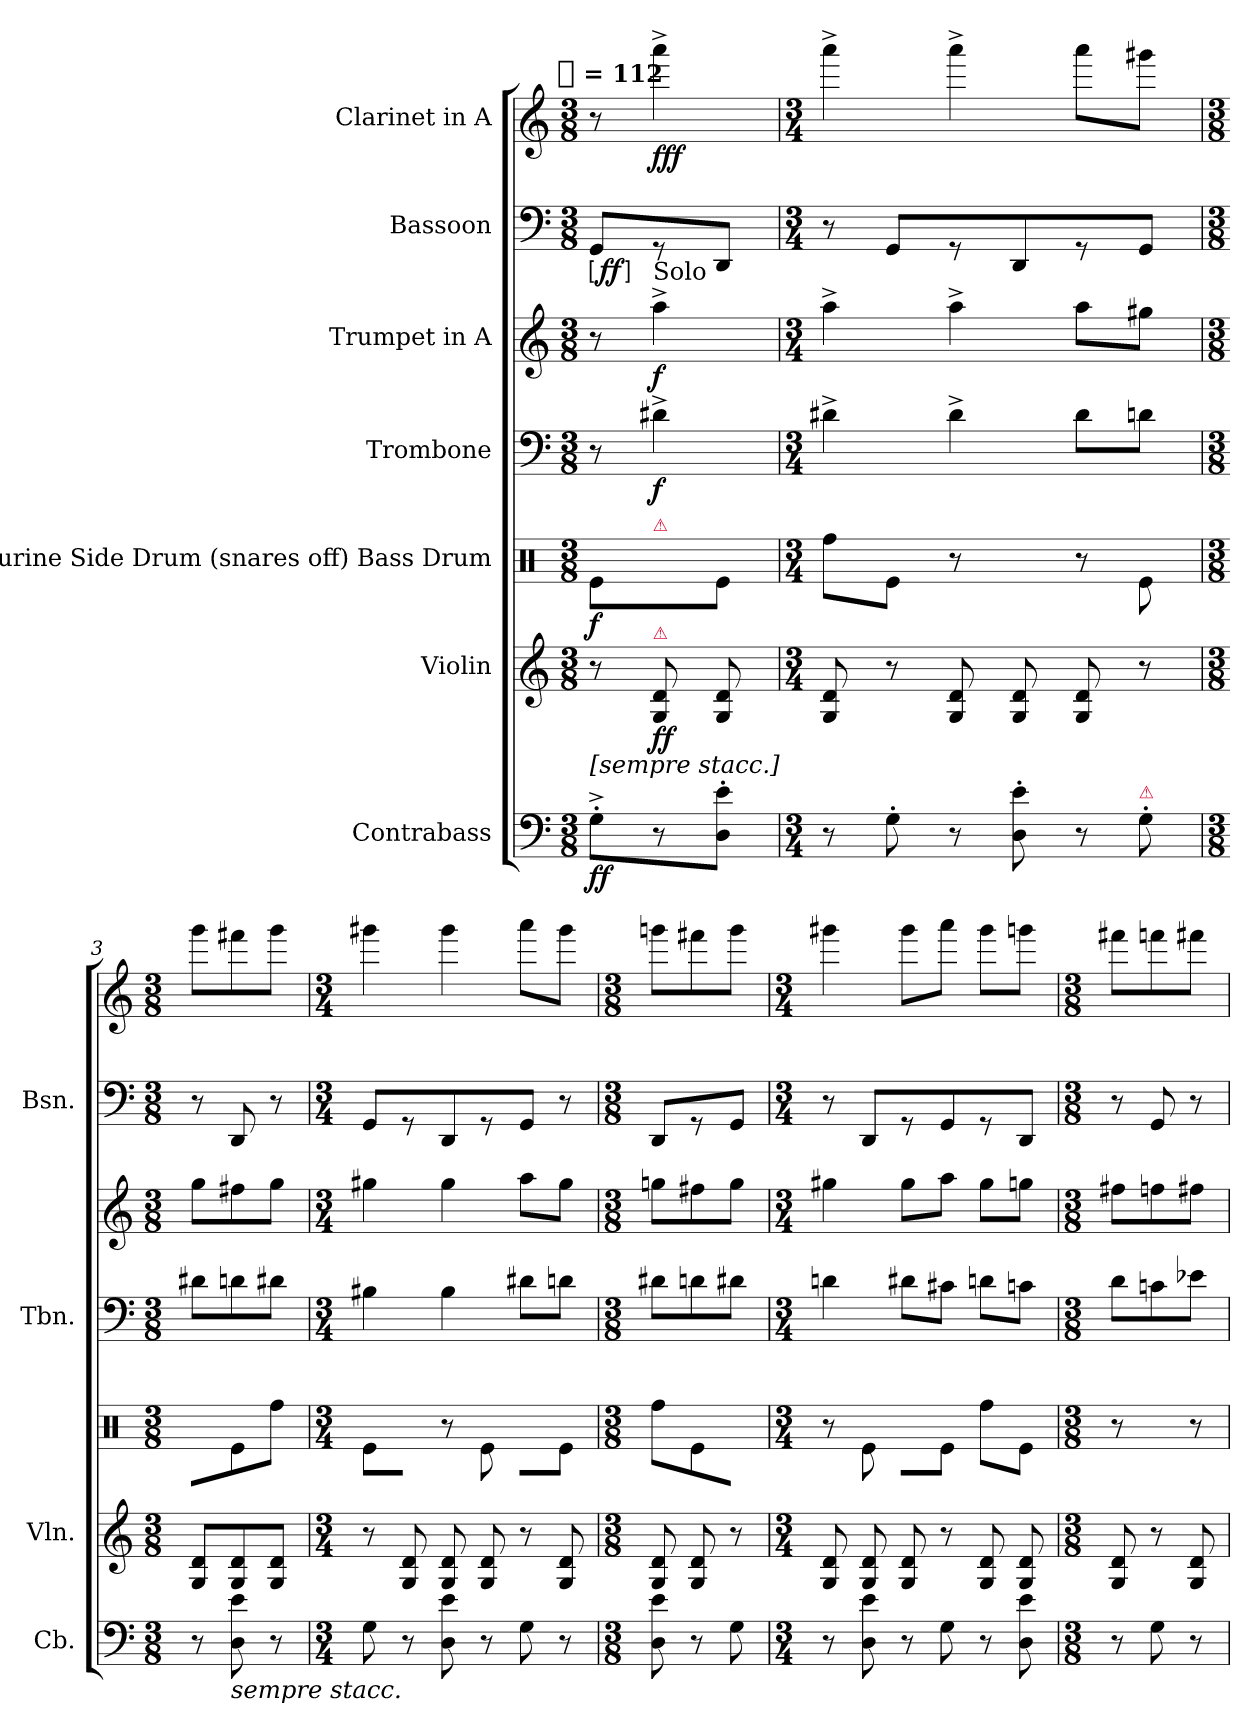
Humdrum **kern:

**kern	**dynam	**kern	**dynam	**kern	**dynam	**kern	**dynam	**kern	**dynam	**kern	**dynam	**kern	**dynam
*part7	*part7	*part6	*part6	*part5	*part5	*part4	*part4	*part3	*part3	*part2	*part2	*part1	*part1
*staff7	*staff7	*staff6	*staff6	*staff5	*staff5	*staff4	*staff4	*staff3	*staff3	*staff2	*staff2	*staff1	*staff1
*I"Contrabass	*	*I"Violin	*	*I"Tambourine Side Drum (snares off) Bass Drum	*	*I"Trombone	*	*I"Trumpet in A	*	*I"Bassoon	*	*I"Clarinet in A	*
*I'Cb.	*	*I'Vln.	*	*	*	*I'Tbn.	*	*	*	*I'Bsn.	*	*	*
*clefF4	*	*clefG2	*	*clefX	*	*clefF4	*	*clefG2	*	*clefF4	*	*clefG2	*
*	*	*	*	*	*	*	*	*ITrd2c3	*	*	*	*ITrd2c3	*
*k[]	*	*k[]	*	*k[]	*	*k[]	*	*k[f#c#g#]	*	*k[]	*	*k[f#c#g#]	*
!!LO:TX:omd:t=[quarter] = 112
*M3/8	*	*M3/8	*	*M3/8	*	*M3/8	*	*M3/8	*	*M3/8	*	*M3/8	*
*MM112	*	*MM112	*	*MM112	*	*MM112	*	*MM112	*	*MM112	*	*MM112	*
=1	=1	=1	=1	=1	=1	=1	=1	=1	=1	=1	=1	=1	=1
!	!	!LO:TX:b:i:t=[sempre stacc.]	!	!	!	!	!	!	!	!	!	!	!
!	!	!	!	!	!	!	!	!	!	!	!LO:DY:ed=brack	!	!
8G'^L	ff	8r	.	8Re\L	f	8r	.	8r	.	8GGL	ff	8r	.
!	!	!	!	!	!	!	!	!LO:TX:a:t=Solo	!	!	!	!	!
!	!	!	!	!LO:TX:a:color=crimson:t=⚠	!	!	!	!	!	!	!	!	!
!	!	!LO:TX:a:color=crimson:t=⚠	!	!	!	!	!	!	!	!	!	!	!
8r	.	8G 8d	ff	8R\	.	4d#X^	f	4ff#^	f	8r	.	4fff#^	fff
8D' 8e'J	.	8G 8d	.	8Re\J	.	.	.	.	.	8DDJ	.	.	.
=2	=2	=2	=2	=2	=2	=2	=2	=2	=2	=2	=2	=2	=2
*M3/4	*	*M3/4	*	*M3/4	*	*M3/4	*	*M3/4	*	*M3/4	*	*M3/4	*
8r	.	8G 8d	.	8Rff\L	.	4d#X^	.	4ff#^	.	8r	.	4fff#^	.
8G'	.	8r	.	8Re\J	.	.	.	.	.	8GGL	.	.	.
8r	.	8G 8d	.	8r	.	4d#^	.	4ff#^	.	8r	.	4fff#^	.
8D' 8e'	.	8G 8d	.	8R\	.	.	.	.	.	8DD	.	.	.
8r	.	8G 8d	.	8r	.	8d#L	.	8ff#L	.	8r	.	8fff#L	.
!LO:TX:a:color=crimson:t=⚠	!	!	!	!	!	!	!	!	!	!	!	!	!
8G'	.	8r	.	8Re\	.	8dnJ	.	8ee#XJ	.	8GGJ	.	8eee#XJ	.
=3	=3	=3	=3	=3	=3	=3	=3	=3	=3	=3	=3	=3	=3
*M3/8	*	*M3/8	*	*M3/8	*	*M3/8	*	*M3/8	*	*M3/8	*	*M3/8	*
8r	.	8G 8dL	.	8R\L	.	8d#XL	.	8eeL	.	8r	.	8eeeL	.
!LO:TX:b:i:t=sempre stacc.	!	!	!	!	!	!	!	!	!	!	!	!	!
8D 8e	.	8G 8d	.	8Re\	.	8dn	.	8dd#X	.	8DD	.	8ddd#X	.
8r	.	8G 8dJ	.	8Rff\J	.	8d#XJ	.	8eeJ	.	8r	.	8eeeJ	.
=4	=4	=4	=4	=4	=4	=4	=4	=4	=4	=4	=4	=4	=4
*M3/4	*	*M3/4	*	*M3/4	*	*M3/4	*	*M3/4	*	*M3/4	*	*M3/4	*
8G	.	8r	.	8Re\L	.	4B#X	.	4ee#X	.	8GGL	.	4eee#X	.
8r	.	8G 8d	.	8R\J	.	.	.	.	.	8r	.	.	.
8D 8e	.	8G 8d	.	8r	.	4B#	.	4ee#	.	8DD	.	4eee#	.
8r	.	8G 8d	.	8Re\	.	.	.	.	.	8r	.	.	.
8G	.	8r	.	8R\L	.	8d#XL	.	8ff#L	.	8GGJ	.	8fff#L	.
8r	.	8G 8d	.	8Re\J	.	8dnJ	.	8ee#J	.	8r	.	8eee#J	.
=5	=5	=5	=5	=5	=5	=5	=5	=5	=5	=5	=5	=5	=5
*M3/8	*	*M3/8	*	*M3/8	*	*M3/8	*	*M3/8	*	*M3/8	*	*M3/8	*
8D 8e	.	8G 8d	.	8Rff\L	.	8d#XL	.	8eenL	.	8DDL	.	8eeenL	.
8r	.	8G 8d	.	8Re\	.	8dn	.	8dd#X	.	8r	.	8ddd#X	.
8G	.	8r	.	8R\J	.	8d#XJ	.	8eeJ	.	8GGJ	.	8eeeJ	.
=6	=6	=6	=6	=6	=6	=6	=6	=6	=6	=6	=6	=6	=6
*M3/4	*	*M3/4	*	*M3/4	*	*M3/4	*	*M3/4	*	*M3/4	*	*M3/4	*
8r	.	8G 8d	.	8r	.	4dn	.	4ee#X	.	8r	.	4eee#X	.
8D 8e	.	8G 8d	.	8Re\	.	.	.	.	.	8DDL	.	.	.
8r	.	8G 8d	.	8R\L	.	8d#XL	.	8ee#L	.	8r	.	8eee#L	.
8G	.	8r	.	8Re\J	.	8c#XJ	.	8ff#J	.	8GG	.	8fff#J	.
8r	.	8G 8d	.	8Rff\L	.	8dnL	.	8ee#L	.	8r	.	8eee#L	.
8D 8e	.	8G 8d	.	8Re\J	.	8cnJ	.	8eenJ	.	8DDJ	.	8eeenJ	.
=7	=7	=7	=7	=7	=7	=7	=7	=7	=7	=7	=7	=7	=7
*M3/8	*	*M3/8	*	*M3/8	*	*M3/8	*	*M3/8	*	*M3/8	*	*M3/8	*
8r	.	8G 8d	.	8r	.	8dL	.	8dd#XL	.	8r	.	8ddd#XL	.
8G	.	8r	.	8R\	.	8cn	.	8ddn	.	8GG	.	8dddn	.
8r	.	8G 8d	.	8r	.	8e-XJ	.	8dd#XJ	.	8r	.	8ddd#XJ	.
=	=	=	=	=	=	=	=	=	=	=	=	=	=
*-	*-	*-	*-	*-	*-	*-	*-	*-	*-	*-	*-	*-	*-
